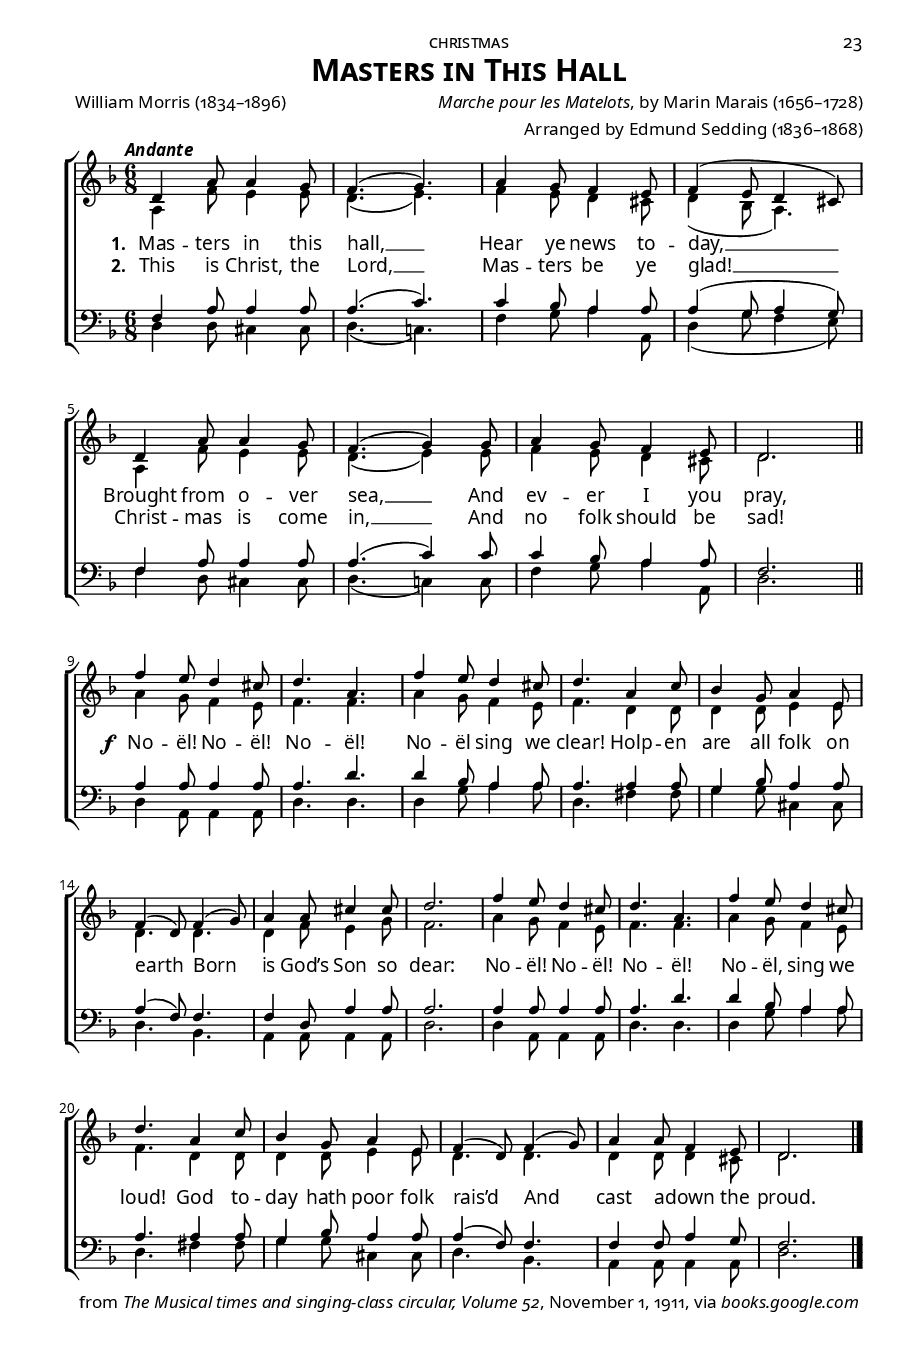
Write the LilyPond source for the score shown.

\version "2.14.2"
\include "util.ly"
\header {
  title = \markup{\override #'(font-name . "Garamond Premier Pro Semibold"){ \abs-fontsize #15 \smallCapsOldStyle"Masters in This Hall"}}
  poet = \markup\oldStyleNum"William Morris (1834–1896)"
  composer = \markup\concat{\italic"Marche pour les Matelots" \oldStyleNum", by Marin Marais (1656–1728)"}
  arranger = \markup\oldStyleNum"Arranged by Edmund Sedding (1836–1868)"
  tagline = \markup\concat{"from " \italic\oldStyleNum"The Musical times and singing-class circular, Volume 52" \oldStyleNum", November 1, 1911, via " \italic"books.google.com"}
}
\paper {
  paper-height = 9\in
  paper-width = 6\in
  indent = 0\in
  %system-system-spacing = #'((basic-distance . 10) (padding . 0))
  system-system-spacing =
    #'((basic-distance . 0)
       (minimum-distance . 0)
       (padding . -5)
       (stretchability . 100))
  ragged-last-bottom = ##f
  ragged-bottom = ##f
  two-sided = ##t
  inner-margin = 0.5\in
  outer-margin = 0.25\in
  top-margin = 0.25\in
  bottom-margin = 0.25\in
  first-page-number = #023
  print-first-page-number = ##t
  headerLine = \markup{\override #'(font-name . "Garamond Premier Pro") \smallCapsOldStyle"christmas"}
  oddHeaderMarkup = \markup\fill-line{
     \override #'(font-name . "Garamond Premier Pro")\abs-fontsize #8.5
     \combine 
        \fill-line{"" \on-the-fly #print-page-number-check-first
        \oldStylePageNum""
        }
        \fill-line{\headerLine}
  }
  evenHeaderMarkup = \markup {
     \override #'(font-name . "Garamond Premier Pro")\abs-fontsize #8.5
     \combine
        \on-the-fly #print-page-number-check-first
        \oldStylePageNum""
        \fill-line{\headerLine}
  }
}
#(set-global-staff-size 15) \paper{ #(define fonts (make-pango-font-tree "GoudyOlSt BT" "Garamond Premier Pro" "Garamond Premier Pro" (/ 15 20))) }
global = {
  \key f \major
  \time 6/8
  \autoBeamOff
  \override DynamicLineSpanner #'staff-padding = #0.0
  \override DynamicLineSpanner #'Y-extent = #'(-0.2 . 0.2)
}

sopMusic = \relative c' {
  \tempo \markup\italic"Andante"
  d4 a'8 a4 g8 |
  f4.( g) |
  a4 g8 f4 e8 |
  f4( e8 d4 cis8) |
  
  d4 a'8 a4 g8 |
  f4.( g4) g8 |
  a4 g8 f4 e8 |
  d2. \bar"||" \break
  
  \repeat unfold 2 {
    f'4 e8 d4 cis8 |
    d4. a |
    f'4 e8 d4 cis8 |
    d4.a4 c8 |
    
    bes4 g8 a4 e8 |
    f4( d8) f4( g8) |
  }
  \alternative {
    {
      a4 a8 cis4 cis8 |
      d2. |
    }
    {
      a4 a8 f4 e8 |
      d2. \bar"|."
    }
  }
}
sopWords = \lyricmode {
  
}

altoMusic = \relative c' {
  a4 f'8 e4 e8 |
  d4.( e) |
  f4 e8 d4 cis8 |
  d4( bes8 a4.) |
  
  a4 f'8 e4 e8 |
  d4.( e4) e8 |
  f4 e8 d4 cis8 |
  d2.
  
  \repeat unfold 2 {
    a'4 g8 f4 e8 |
    f4. f |
    a4 g8 f4 e8 |
    f4. d4 d8 |
    
    d4 d8 e4 e8 |
    d4. d |
  }
  \alternative {
    {
      d4 f8 e4 g8 |
      f2. |
    }
    {
      d4 d8 d4 cis8 |
      d2. \bar"|."
    }
  }
}
altoWords = {
  \dropLyricsV
  \lyricmode {
    \set stanza = #"1. "
    Mas -- ters in this hall, __
    Hear ye news to -- day, __
    Brought from o -- ver sea, __
    And ev -- er I you pray,
  }
  \set stanza = \markup\dynamic"f "
  \lyricmode{
    \dropLyricsVII
    No -- ël! No -- ël! No -- ël! 
    No -- ël sing we clear! Holp -- en are all folk on earth
    Born is God’s Son so dear:
    
    No -- ël! No -- ël! No -- ël! 
    No -- ël, sing we loud!
    God to -- day hath poor folk rais’d
    And cast a -- down the proud.
  }
}
altoWordsII = \lyricmode {
  \dropLyricsV
%\markup\italic
  \set stanza = #"2. "
  This is Christ, the Lord, __
  Mas -- ters be ye glad! __ 
  Christ -- mas is come in, __
  And no folk should be sad!
}
altoWordsIII = \lyricmode {
  \set stanza = #"3. "
  \set ignoreMelismata = ##t
}
altoWordsIV = \lyricmode {
  \set stanza = #"4. "
  \set ignoreMelismata = ##t
}
altoWordsV = \lyricmode {
  \set stanza = #"5. "
  \set ignoreMelismata = ##t
}
altoWordsVI = \lyricmode {
  \set stanza = #"6. "
  \set ignoreMelismata = ##t
}
tenorMusic = \relative c {
  f4 a8 a4 a8 |
  a4.( c) |
  c4 bes8 a4 a8 |
  a4( g8 a4 g8) |
  
  f4 a8 a4 a8 |
  a4.( c4) c8 |
  c4 bes8 a4 a8 |
  f2.
  
  \repeat unfold 2 {
    a4 a8 a4 a8 |
    a4. d |
    d4 bes8 a4 a8 |
    a4. a4 a8 |
    
    g4 bes8 a4 a8 |
    a4( f8) f4. |
  }
  \alternative {
    {
      f4 d8 a'4 a8 |
      a2. |
    }
    {
      f4 f8 a4 g8 |
      f2. \bar "|."
    }
  }
}
tenorWords = \lyricmode {

}

bassMusic = \relative c{
  d4 d8 cis4 cis8 |
  d4.( c!) |
  f4 g8 a4 a,8 |
  d4( g8 f4 e8) |
  
  f4 d8 cis4 cis8 |
  d4.( c!4) c8 |
  f4 g8 a4 a,8 |
  d2. |
  
  \repeat unfold 2 {
    d4 a8 a4 a8 |
    d4. d |
    d4 g8 a4 a8 |
    d,4. fis4 fis8 |
    
    g4 g8 cis,4 cis8 |
    d4. bes |
  }
  \alternative {
    {
      a4 a8 a4 a8 |
      d2.
    }
    {
      a4 a8 a4 a8 |
      d2. \bar"|."
    }
  }
}

\score {
  <<
   \new ChoirStaff <<
%    \new Lyrics = sopranos \with { \override VerticalAxisGroup #'nonstaff-relatedstaff-spacing = #'((basic-distance . 1)) }
    \new Staff = women <<
      \new Voice = "sopranos" { \voiceOne << \global \sopMusic >> }
      \new Voice = "altos" { \voiceTwo << \global \altoMusic >> }
    >>
    \new Lyrics \with { alignAboveContext = #"women" \override VerticalAxisGroup #'nonstaff-relatedstaff-spacing = #'((basic-distance . 1))} \lyricsto "sopranos" \sopWords
     \new Lyrics = "altosVI"  \with { alignBelowContext = #"women" \override VerticalAxisGroup #'nonstaff-relatedstaff-spacing = #'((basic-distance . 1))} \lyricsto "altos" \altoWordsVI
    \new Lyrics = "altosV"  \with { alignBelowContext = #"women" \override VerticalAxisGroup #'nonstaff-relatedstaff-spacing = #'((basic-distance . 1))} \lyricsto "altos" \altoWordsV
    \new Lyrics = "altosIV"  \with { alignBelowContext = #"women" \override VerticalAxisGroup #'nonstaff-relatedstaff-spacing = #'((basic-distance . 1))} \lyricsto "altos" \altoWordsIV
    \new Lyrics = "altosIII"  \with { alignBelowContext = #"women" \override VerticalAxisGroup #'nonstaff-relatedstaff-spacing = #'((basic-distance . 1))} \lyricsto "altos" \altoWordsIII
    \new Lyrics = "altosII"  \with { alignBelowContext = #"women" \override VerticalAxisGroup #'nonstaff-relatedstaff-spacing = #'((basic-distance . 1))} \lyricsto "sopranos" \altoWordsII
    \new Lyrics = "altos"  \with { alignBelowContext = #"women" \override VerticalAxisGroup #'nonstaff-relatedstaff-spacing = #'((basic-distance . 1))} \lyricsto "sopranos" \altoWords
   \new Staff = men <<
      \clef bass
      \new Voice = "tenors" { \voiceOne << \global \tenorMusic >> }
      \new Voice = "basses" { \voiceTwo << \global \bassMusic >> }
    >>
    \new Lyrics \with { alignAboveContext = #"men" \override VerticalAxisGroup #'nonstaff-relatedstaff-spacing = #'((basic-distance . 1)) } \lyricsto "tenors" \tenorWords
  >>
  >>
  \layout {
    \context {
      \Score
      %\override SpacingSpanner #'base-shortest-duration = #(ly:make-moment 1 8)
      %\override SpacingSpanner #'common-shortest-duration = #(ly:make-moment 1 4)
    }
    \context {
      % Remove all empty staves
      % \Staff \RemoveEmptyStaves \override VerticalAxisGroup #'remove-first = ##t
    }
    \context {
      \Lyrics
      \override LyricText #'X-offset = #center-on-word
    }
  }
  \midi {
    \tempo 4 = 120
    \set Staff.midiInstrument = "flute"
  
    \context {
      \Voice
      \remove "Dynamic_performer"
    }
  }
}
